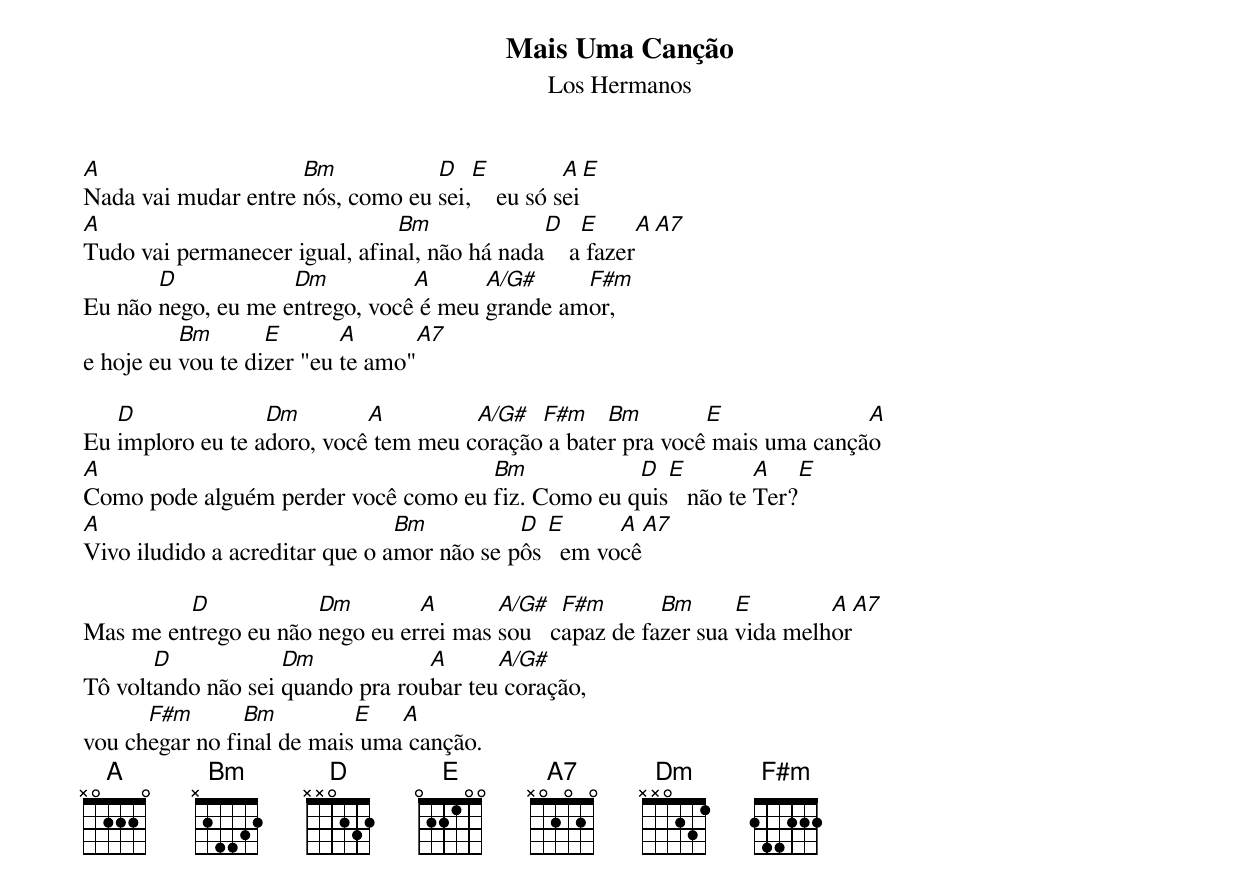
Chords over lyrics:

Mais Uma Canção
Los Hermanos

A                    Bm           D   E          A          E
Nada vai mudar entre nós, como eu sei,    eu só sei
A                              Bm             D    E       A      A7
Tudo vai permanecer igual, afinal, não há nada    a fazer
       D            Dm          A      A/G#     F#m
Eu não nego, eu me entrego, você é meu grande amor,
          Bm       E       A      A7
e hoje eu vou te dizer "eu te amo"

   D              Dm        A         A/G#  F#m    Bm        E              A
Eu imploro eu te adoro, você tem meu coração a bater pra você mais uma canção
A                                    Bm            D  E         A     E
Como pode alguém perder você como eu fiz. Como eu quis   não te Ter?
A                               Bm          D  E      A      A7
Vivo iludido a acreditar que o amor não se pôs   em você

         D            Dm        A       A/G#   F#m       Bm      E        A     A7
Mas me entrego eu não nego eu errei mas sou   capaz de fazer sua vida melhor
       D            Dm            A      A/G#
Tô voltando não sei quando pra roubar teu coração,
      F#m       Bm         E   A
vou chegar no final de mais uma canção.
